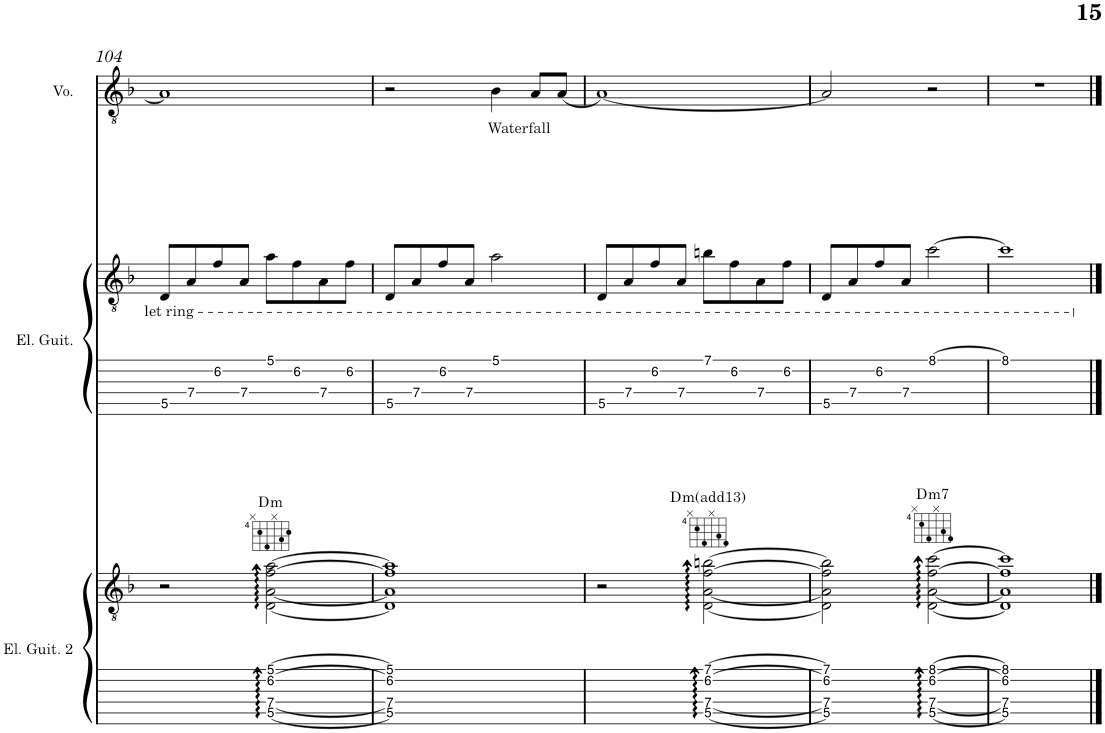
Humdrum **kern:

**kern	**kern	**harte	**kern	**kern	**kern	**text
*part3	*part3	*part3	*part2	*part2	*part1	*part1
*staff5	*staff4	*	*staff3	*staff2	*staff1	*staff1
*I"Guitar 2	*	*	*I"Guitar 1	*	*I"Voice	*
*	*	*	*	*	*I'Vo.	*
!!LO:PB:g=z
*	*clefGv2	*	*	*clefGv2	*clefGv2	*
*k[b-]	*k[b-]	*	*k[b-]	*k[b-]	*k[b-]	*
*M4/4	*M4/4	*	*M4/4	*M4/4	*M4/4	*
=104	=104	=104	=104	=104	=104	=104
2r	2r	.	8DL	8D/L	1A]	.
.	.	.	8AJ	8A/	.	.
.	.	.	8fL	8f/	.	.
.	.	.	8AJ	8A/J	.	.
!	!	!LO:H:kt=m	!	!	!	!
[2D [2A [2f [2a	[2D\ [2A\ [2f\ [2a\	D:min	8aL	8a\L	.	.
.	.	.	8fJ	8f\	.	.
.	.	.	8AL	8A\	.	.
.	.	.	8fJ	8f\J	.	.
=105	=105	=105	=105	=105	=105	=105
1D] 1A] 1f] 1a]	1D] 1A] 1f] 1a]	.	8DL	8D/L	2r	.
.	.	.	8AJ	8A/	.	.
.	.	.	8fL	8f/	.	.
.	.	.	8AJ	8A/J	.	.
!	!	!	!	!	!	!LO:LY:b
.	.	.	2a	2a\	4B-\	Waterfall
.	.	.	.	.	8A/L	.
.	.	.	.	.	[8A/J	.
=106	=106	=106	=106	=106	=106	=106
2r	2r	.	8DL	8D/L	1A_	.
.	.	.	8AJ	8A/	.	.
.	.	.	8fL	8f/	.	.
.	.	.	8AJ	8A/J	.	.
!	!	!LO:H:kt=m	!	!	!	!
[2D [2A [2f [2b	[2D\ [2A\ [2f\ [2bn\	D:min(13)	8bnL	8bn\L	.	.
.	.	.	8fJ	8f\	.	.
.	.	.	8AL	8A\	.	.
.	.	.	8fJ	8f\J	.	.
=107	=107	=107	=107	=107	=107	=107
2D] 2A] 2f] 2bn]	2D\] 2A\] 2f\] 2b\]	.	8DL	8D/L	2A/]	.
.	.	.	8AJ	8A/	.	.
.	.	.	8fL	8f/	.	.
.	.	.	8AJ	8A/J	.	.
!	!	!LO:H:kt=m7	!	!	!	!
[2D [2A [2f [2cc	[2D\ [2A\ [2f\ [2cc\	D:min7	[2cc	[2cc\	2r	.
=108	=108	=108	=108	=108	=108	=108
1D] 1A] 1f] 1cc]	1D] 1A] 1f] 1cc]	.	1cc]	1cc]	1r	.
==	==	==	==	==	==	==
*-	*-	*-	*-	*-	*-	*-
